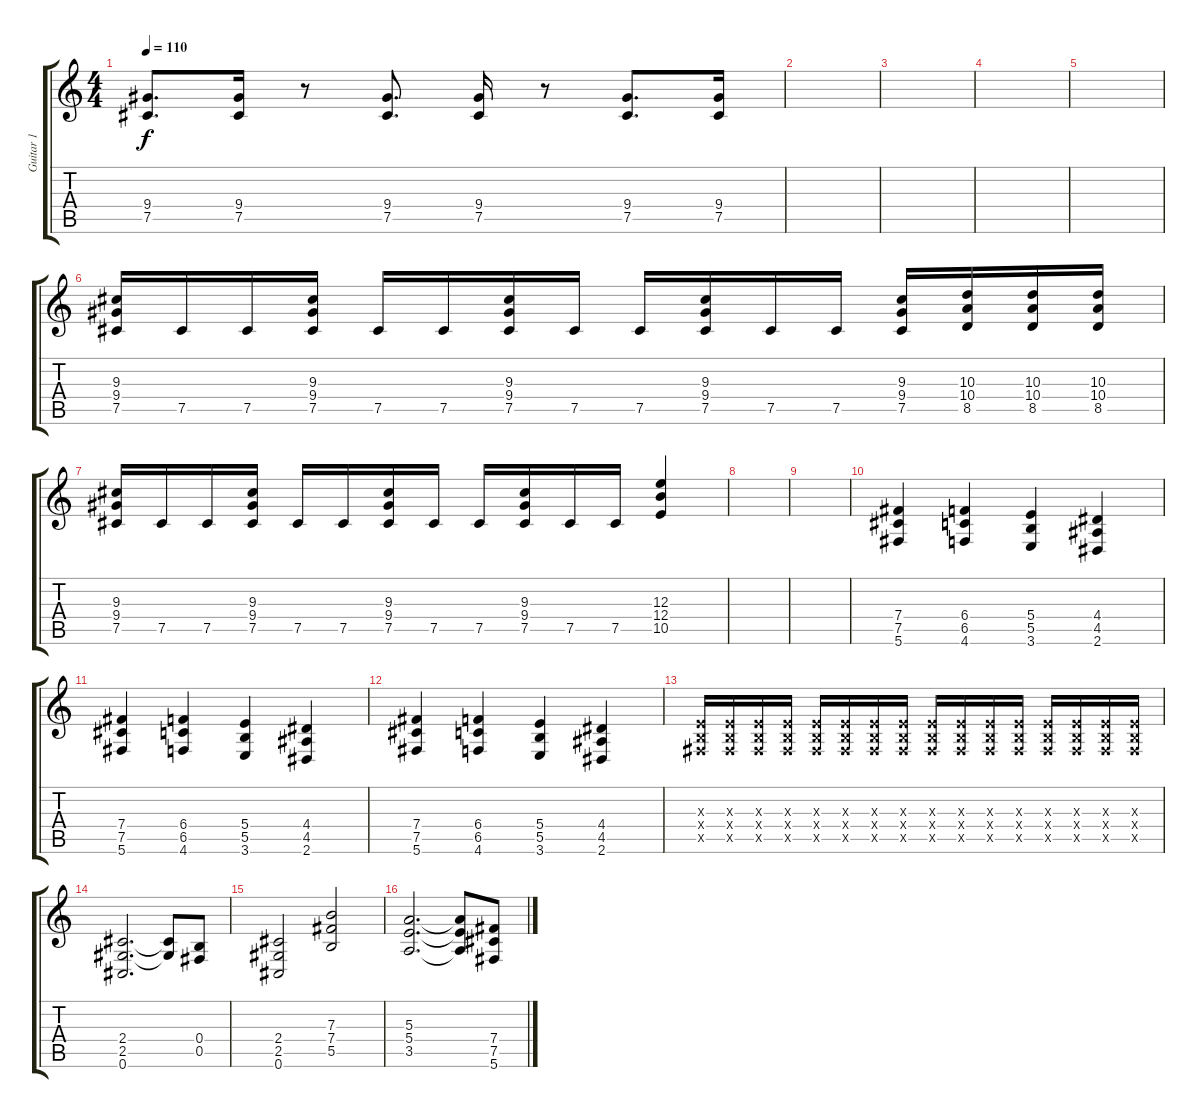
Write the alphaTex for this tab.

\track ("Guitar 1" "Guitar 1") {instrument distortionguitar}
\staff {score tabs}
\tuning (Db4 Ab3 E3 B2 Gb2 Db2) {hide}
\ts (4 4)
\tempo 110
\clef g2
\ks c
(9.4 7.5).8{d dy f} (9.4 7.5).16 r.8 (9.4 7.5).8{d} (9.4 7.5).16 r.8 (9.4 7.5).8{d} (9.4 7.5).16 |
|
|
|
|
(9.3 9.4 7.5).16 7.5.16 7.5.16 (9.3 9.4 7.5).16 7.5.16 7.5.16 (9.3 9.4 7.5).16 7.5.16 7.5.16 (9.3 9.4 7.5).16 7.5.16 7.5.16 (9.3 9.4 7.5).16 (10.3 10.4 8.5).16 (10.3 10.4 8.5).16 (10.3 10.4 8.5).16 |
(9.3 9.4 7.5).16 7.5.16 7.5.16 (9.3 9.4 7.5).16 7.5.16 7.5.16 (9.3 9.4 7.5).16 7.5.16 7.5.16 (9.3 9.4 7.5).16 7.5.16 7.5.16 (12.3 12.4 10.5).4 |
|
|
(7.4 7.5 5.6).4 (6.4 6.5 4.6).4 (5.4 5.5 3.6).4 (4.4 4.5 2.6).4 |
(7.4 7.5 5.6).4 (6.4 6.5 4.6).4 (5.4 5.5 3.6).4 (4.4 4.5 2.6).4 |
(7.4 7.5 5.6).4 (6.4 6.5 4.6).4 (5.4 5.5 3.6).4 (4.4 4.5 2.6).4 |
(0.3{x} 0.4{x} 0.5{x}).16 (0.3{x} 0.4{x} 0.5{x}).16 (0.3{x} 0.4{x} 0.5{x}).16 (0.3{x} 0.4{x} 0.5{x}).16 (0.3{x} 0.4{x} 0.5{x}).16 (0.3{x} 0.4{x} 0.5{x}).16 (0.3{x} 0.4{x} 0.5{x}).16 (0.3{x} 0.4{x} 0.5{x}).16 (0.3{x} 0.4{x} 0.5{x}).16 (0.3{x} 0.4{x} 0.5{x}).16 (0.3{x} 0.4{x} 0.5{x}).16 (0.3{x} 0.4{x} 0.5{x}).16 (0.3{x} 0.4{x} 0.5{x}).16 (0.3{x} 0.4{x} 0.5{x}).16 (0.3{x} 0.4{x} 0.5{x}).16 (0.3{x} 0.4{x} 0.5{x}).16 |
(2.4 2.5 0.6).2{d} (2.4{t} 2.5{t}).8 (0.4 0.5).8 |
(2.4 2.5 0.6).2 (7.3 7.4 5.5).2 |
(5.3 5.4 3.5).2{d} (5.3{t} 5.4{t} 3.5{t}).8 (7.4 7.5 5.6).8
